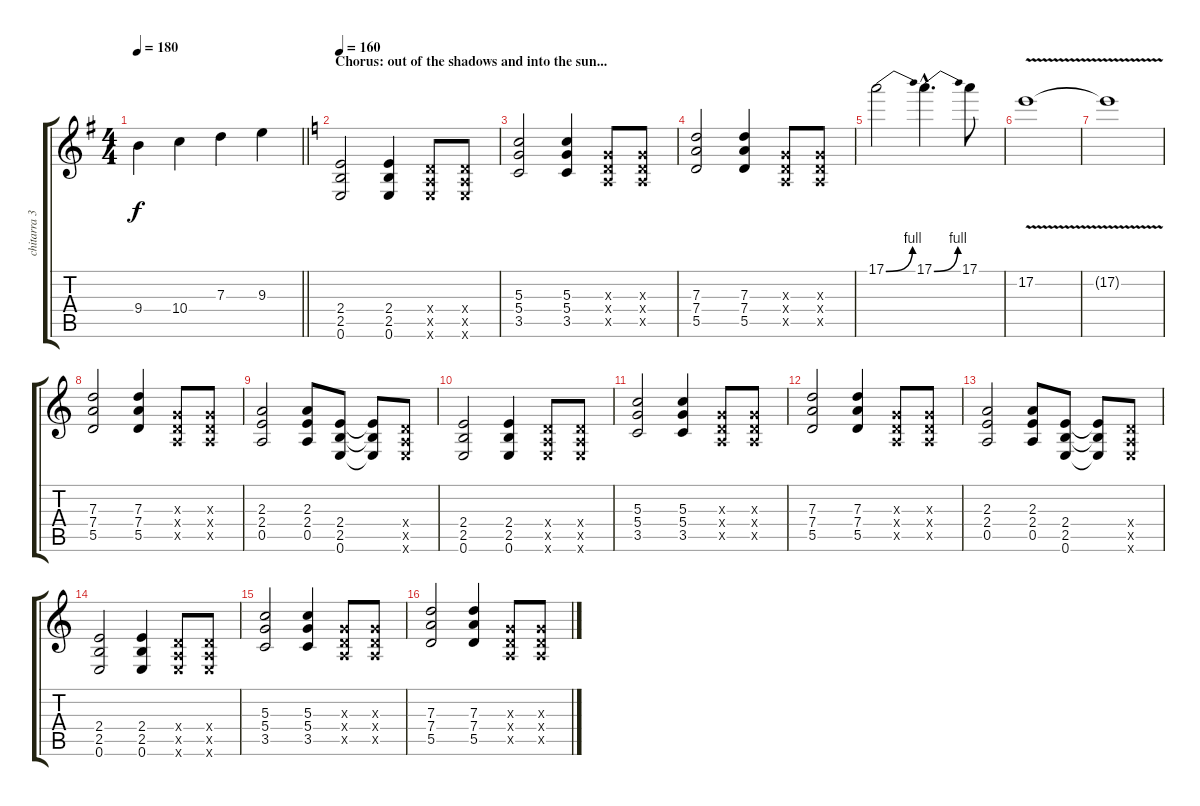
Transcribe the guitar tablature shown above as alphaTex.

\track ("chitarra 3" "chitarra 3") {instrument overdrivenguitar}
\staff {score tabs}
\tuning (E4 B3 G3 D3 A2 E2) {hide}
\ts (4 4)
\tempo 180
\clef g2
\barLineRight lightlight
\ks g
9.4.4{dy f} 10.4.4 7.3.4 9.3.4 |
\section ("" "Chorus: out of the shadows and into the sun...")
\tempo 160
\ks c
(2.4 2.5 0.6).2{volume 12 balance 16 instrument distortionguitar} (2.4 2.5 0.6).4 (0.4{x} 0.5{x} 0.6{x}).8 (0.4{x} 0.5{x} 0.6{x}).8 |
(5.3 5.4 3.5).2 (5.3 5.4 3.5).4 (0.3{x} 0.4{x} 0.5{x}).8 (0.3{x} 0.4{x} 0.5{x}).8 |
(7.3 7.4 5.5).2 (7.3 7.4 5.5).4 (0.3{x} 0.4{x} 0.5{x}).8 (0.3{x} 0.4{x} 0.5{x}).8 |
17.1{be (bend 0 0 60 4)}.2 17.1{be (bend 0 0 60 4) hac}.4{d} 17.1.8 |
17.2{v}.1 |
17.2{t}.1 |
(7.3 7.4 5.5).2 (7.3 7.4 5.5).4 (0.3{x} 0.4{x} 0.5{x}).8 (0.3{x} 0.4{x} 0.5{x}).8 |
(2.3 2.4 0.5).2 (2.3 2.4 0.5).8 (2.4 2.5 0.6).8 (2.4{t} 2.5{t} 0.6{t}).8 (0.4{x} 0.5{x} 0.6{x}).8 |
(2.4 2.5 0.6).2 (2.4 2.5 0.6).4 (0.4{x} 0.5{x} 0.6{x}).8 (0.4{x} 0.5{x} 0.6{x}).8 |
(5.3 5.4 3.5).2 (5.3 5.4 3.5).4 (0.3{x} 0.4{x} 0.5{x}).8 (0.3{x} 0.4{x} 0.5{x}).8 |
(7.3 7.4 5.5).2 (7.3 7.4 5.5).4 (0.3{x} 0.4{x} 0.5{x}).8 (0.3{x} 0.4{x} 0.5{x}).8 |
(2.3 2.4 0.5).2 (2.3 2.4 0.5).8 (2.4 2.5 0.6).8 (2.4{t} 2.5{t} 0.6{t}).8 (0.4{x} 0.5{x} 0.6{x}).8 |
(2.4 2.5 0.6).2 (2.4 2.5 0.6).4 (0.4{x} 0.5{x} 0.6{x}).8 (0.4{x} 0.5{x} 0.6{x}).8 |
(5.3 5.4 3.5).2 (5.3 5.4 3.5).4 (0.3{x} 0.4{x} 0.5{x}).8 (0.3{x} 0.4{x} 0.5{x}).8 |
(7.3 7.4 5.5).2 (7.3 7.4 5.5).4 (0.3{x} 0.4{x} 0.5{x}).8 (0.3{x} 0.4{x} 0.5{x}).8
